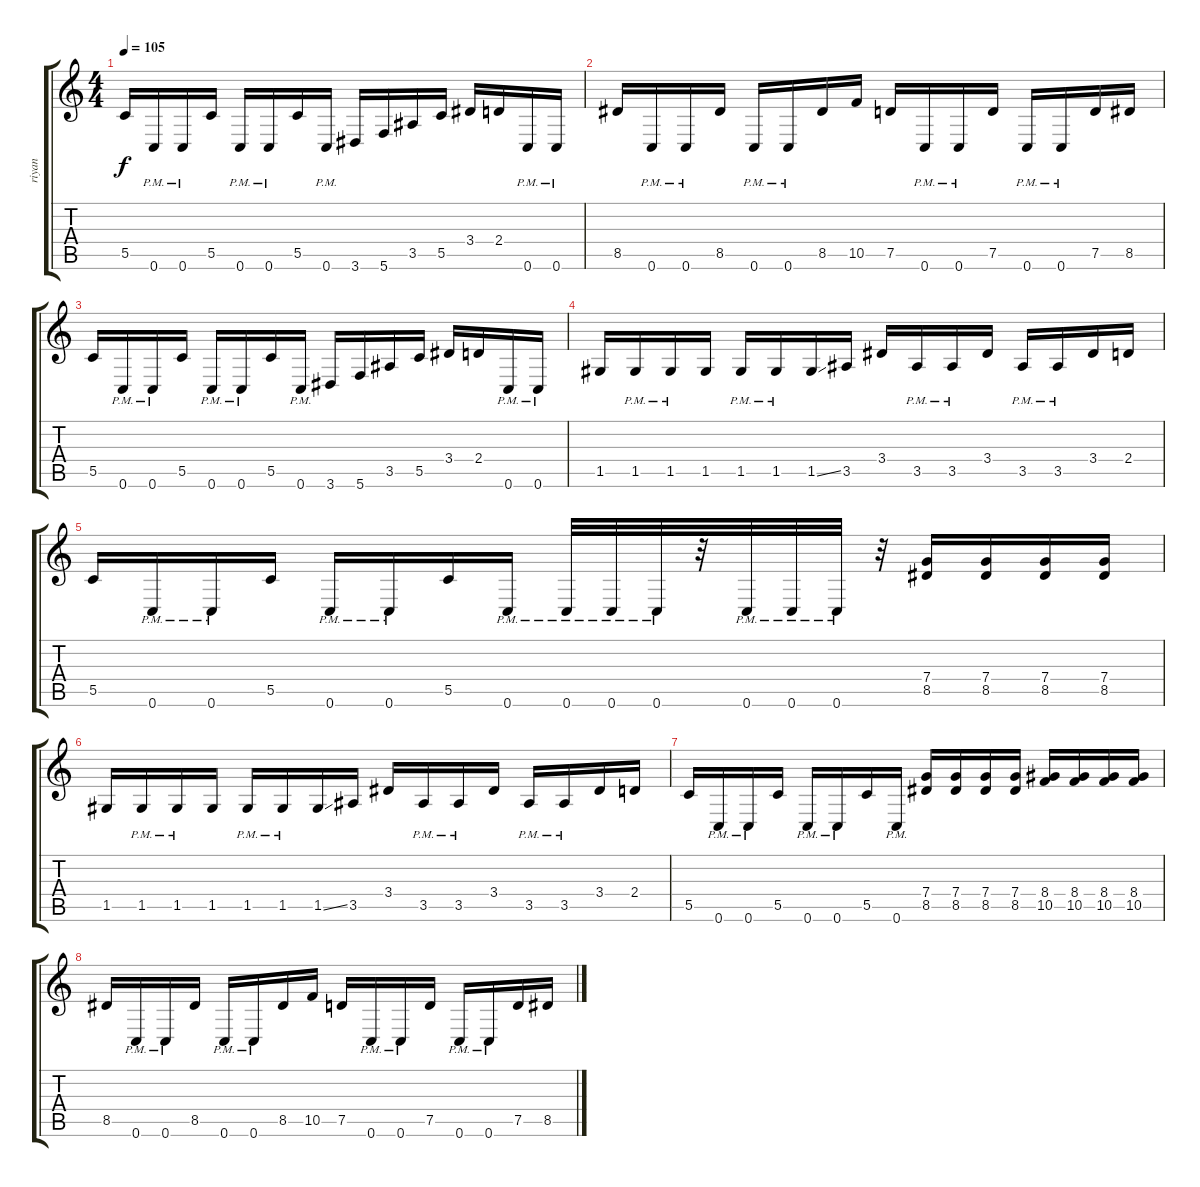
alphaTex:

\track ("riyan" "riyan") {instrument overdrivenguitar}
\staff {score tabs}
\tuning (D4 A3 F3 C3 G2 C2) {hide}
\ts (4 4)
\tempo 105
\clef g2
\ks c
5.5.16{dy f} 0.6{pm}.16 0.6{pm}.16 5.5.16 0.6{pm}.16 0.6{pm}.16 5.5.16 0.6{pm}.16 3.6.16 5.6.16 3.5.16 5.5.16 3.4.16 2.4.16 0.6{pm}.16 0.6{pm}.16 |
8.5.16 0.6{pm}.16 0.6{pm}.16 8.5.16 0.6{pm}.16 0.6{pm}.16 8.5.16 10.5.16 7.5.16 0.6{pm}.16 0.6{pm}.16 7.5.16 0.6{pm}.16 0.6{pm}.16 7.5.16 8.5.16 |
5.5.16 0.6{pm}.16 0.6{pm}.16 5.5.16 0.6{pm}.16 0.6{pm}.16 5.5.16 0.6{pm}.16 3.6.16 5.6.16 3.5.16 5.5.16 3.4.16 2.4.16 0.6{pm}.16 0.6{pm}.16 |
1.5.16 1.5{pm}.16 1.5{pm}.16 1.5.16 1.5{pm}.16 1.5{pm}.16 1.5{ss}.16 3.5.16 3.4.16 3.5{pm}.16 3.5{pm}.16 3.4.16 3.5{pm}.16 3.5{pm}.16 3.4.16 2.4.16 |
5.5.16 0.6{pm}.16 0.6{pm}.16 5.5.16 0.6{pm}.16 0.6{pm}.16 5.5.16 0.6{pm}.16 0.6{pm}.32 0.6{pm}.32 0.6{pm}.32 r.32 0.6{pm}.32 0.6{pm}.32 0.6{pm}.32 r.32 (7.4 8.5).16 (7.4 8.5).16 (7.4 8.5).16 (7.4 8.5).16 |
1.5.16 1.5{pm}.16 1.5{pm}.16 1.5.16 1.5{pm}.16 1.5{pm}.16 1.5{ss}.16 3.5.16 3.4.16 3.5{pm}.16 3.5{pm}.16 3.4.16 3.5{pm}.16 3.5{pm}.16 3.4.16 2.4.16 |
5.5.16 0.6{pm}.16 0.6{pm}.16 5.5.16 0.6{pm}.16 0.6{pm}.16 5.5.16 0.6{pm}.16 (7.4 8.5).16 (7.4 8.5).16 (7.4 8.5).16 (7.4 8.5).16 (8.4 10.5).16 (8.4 10.5).16 (8.4 10.5).16 (8.4 10.5).16 |
8.5.16 0.6{pm}.16 0.6{pm}.16 8.5.16 0.6{pm}.16 0.6{pm}.16 8.5.16 10.5.16 7.5.16 0.6{pm}.16 0.6{pm}.16 7.5.16 0.6{pm}.16 0.6{pm}.16 7.5.16 8.5.16
